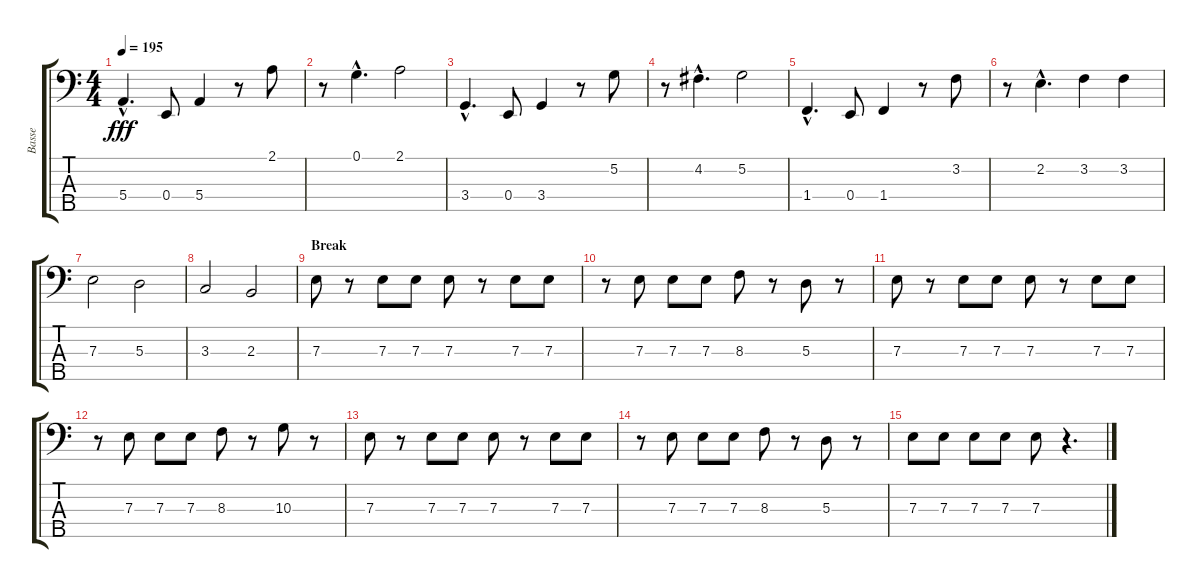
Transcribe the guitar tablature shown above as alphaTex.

\track ("Basse" "Basse") {instrument electricbassfinger}
\staff {score tabs}
\tuning (G2 D2 A1 E1 B0) {hide}
\ts (4 4)
\tempo 195
\clef f4
\ks c
5.4{hac}.4{d dy fff} 0.4.8 5.4.4 r.8 2.1.8 |
r.8 0.1{hac}.4{d} 2.1.2 |
3.4{hac}.4{d} 0.4.8 3.4.4 r.8 5.2.8 |
r.8 4.2{hac}.4{d} 5.2.2 |
1.4{hac}.4{d} 0.4.8 1.4.4 r.8 3.2.8 |
r.8 2.2{hac}.4{d} 3.2.4 3.2.4 |
7.3.2 5.3.2 |
3.3.2 2.3.2 |
\section ("" "Break")
7.3.8 r.8 7.3.8 7.3.8 7.3.8 r.8 7.3.8 7.3.8 |
r.8 7.3.8 7.3.8 7.3.8 8.3.8 r.8 5.3.8 r.8 |
7.3.8 r.8 7.3.8 7.3.8 7.3.8 r.8 7.3.8 7.3.8 |
r.8 7.3.8 7.3.8 7.3.8 8.3.8 r.8 10.3.8 r.8 |
7.3.8 r.8 7.3.8 7.3.8 7.3.8 r.8 7.3.8 7.3.8 |
r.8 7.3.8 7.3.8 7.3.8 8.3.8 r.8 5.3.8 r.8 |
7.3.8 7.3.8 7.3.8 7.3.8 7.3.8 r.4{d}
